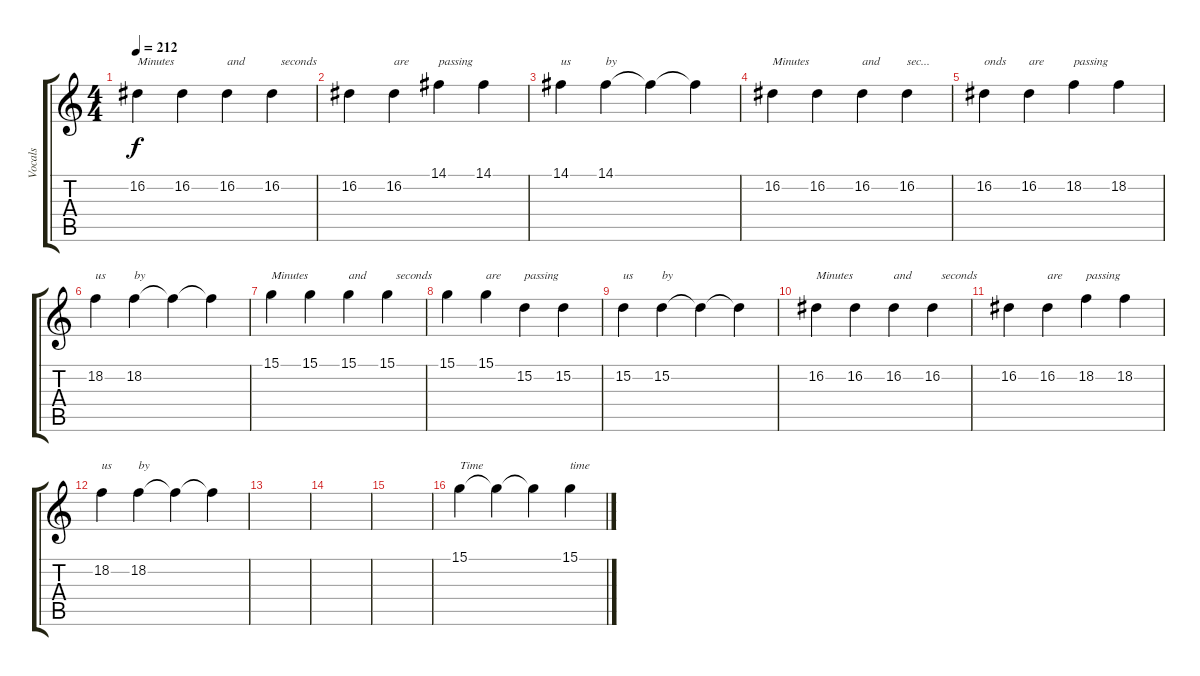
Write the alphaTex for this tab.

\track ("Vocals" "Vocals") {instrument synthvoice}
\staff {score tabs}
\tuning (E4 B3 G3 D3 A2 E2) {hide}
\ts (4 4)
\tempo 212
\clef g2
\ks c
16.2.4{txt "Minutes" dy f} 16.2.4 16.2.4{txt "and"} 16.2.4{txt "   seconds"} |
16.2.4 16.2.4{txt "are"} 14.1.4{txt "passing"} 14.1.4 |
14.1.4{txt "us"} 14.1.4{txt "by"} 14.1{t}.4 14.1{t}.4 |
16.2.4{txt "Minutes"} 16.2.4 16.2.4{txt "and"} 16.2.4{txt "sec..."} |
16.2.4{txt "onds"} 16.2.4{txt "are"} 18.2.4{txt "passing"} 18.2.4 |
18.2.4{txt "us"} 18.2.4{txt "by"} 18.2{t}.4 18.2{t}.4 |
15.1.4{txt "Minutes"} 15.1.4 15.1.4{txt "and"} 15.1.4{txt "   seconds"} |
15.1.4 15.1.4{txt "are"} 15.2.4{txt "passing"} 15.2.4 |
15.2.4{txt "us"} 15.2.4{txt "by"} 15.2{t}.4 15.2{t}.4 |
16.2.4{txt "Minutes"} 16.2.4 16.2.4{txt "and"} 16.2.4{txt "   seconds"} |
16.2.4 16.2.4{txt "are"} 18.2.4{txt "passing"} 18.2.4 |
18.2.4{txt "us"} 18.2.4{txt "by"} 18.2{t}.4 18.2{t}.4 |
|
|
|
15.1.4{txt "Time"} 15.1{t}.4 15.1{t}.4 15.1.4{txt "time"}
